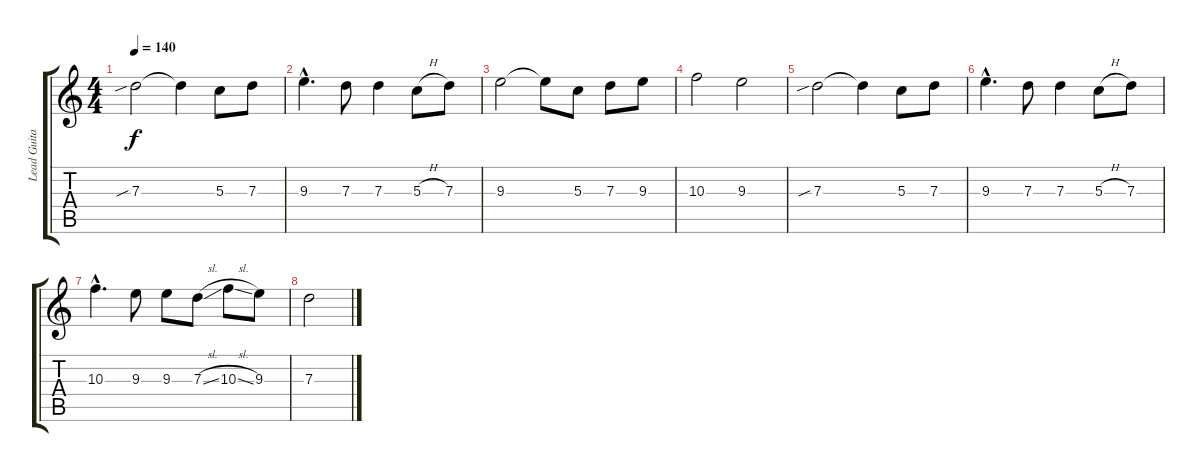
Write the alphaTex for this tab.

\track ("Lead Guitar" "Lead Guita") {instrument overdrivenguitar}
\staff {score tabs}
\tuning (E4 B3 G3 D3 A2 D2) {hide}
\ts (4 4)
\tempo 140
\clef g2
\ks c
7.3{sib}.2{dy f} 7.3{t}.4 5.3.8 7.3.8 |
9.3{hac}.4{d} 7.3.8 7.3.4 5.3{h}.8 7.3.8 |
9.3.2 9.3{t}.8 5.3.8 7.3.8 9.3.8 |
10.3.2 9.3.2 |
7.3{sib}.2 7.3{t}.4 5.3.8 7.3.8 |
9.3{hac}.4{d} 7.3.8 7.3.4 5.3{h}.8 7.3.8 |
10.3{hac}.4{d} 9.3.8 9.3.8 7.3{sl}.8 10.3{sl}.8 9.3.8 |
7.3.2
